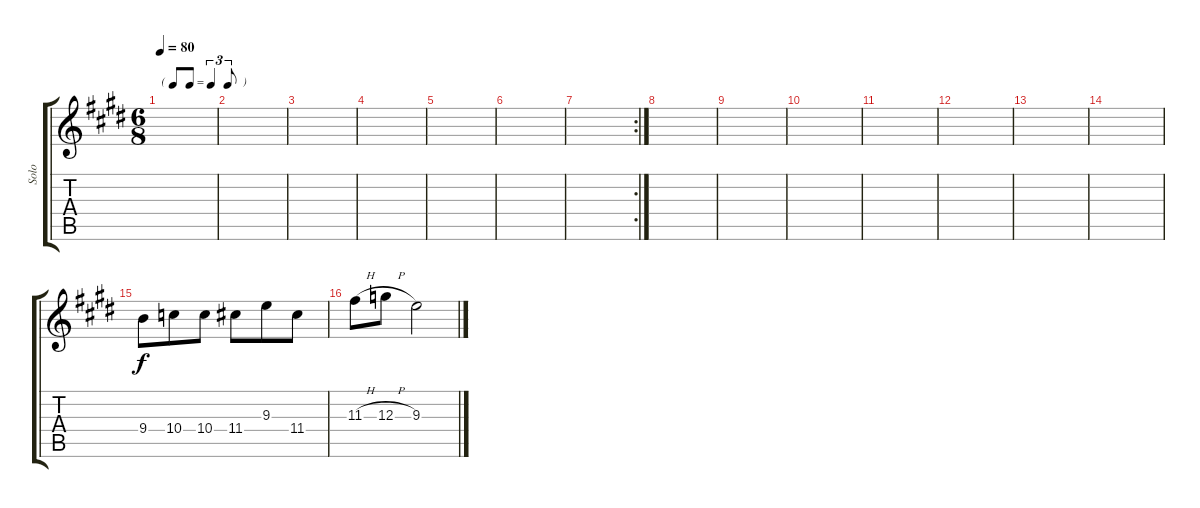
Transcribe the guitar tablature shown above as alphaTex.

\track ("Solo" "Solo") {instrument overdrivenguitar}
\staff {score tabs}
\tuning (E4 B3 G3 D3 A2 E2) {hide}
\ts (6 8)
\tf triplet8th
\tempo 80
\clef g2
\ks e
|
|
|
|
|
|
\rc 2
|
|
|
|
|
|
|
|
9.4.8 10.4.8 10.4.8 11.4.8 9.3.8 11.4.8 |
11.3{h}.8 12.3{h}.8 9.3.2
